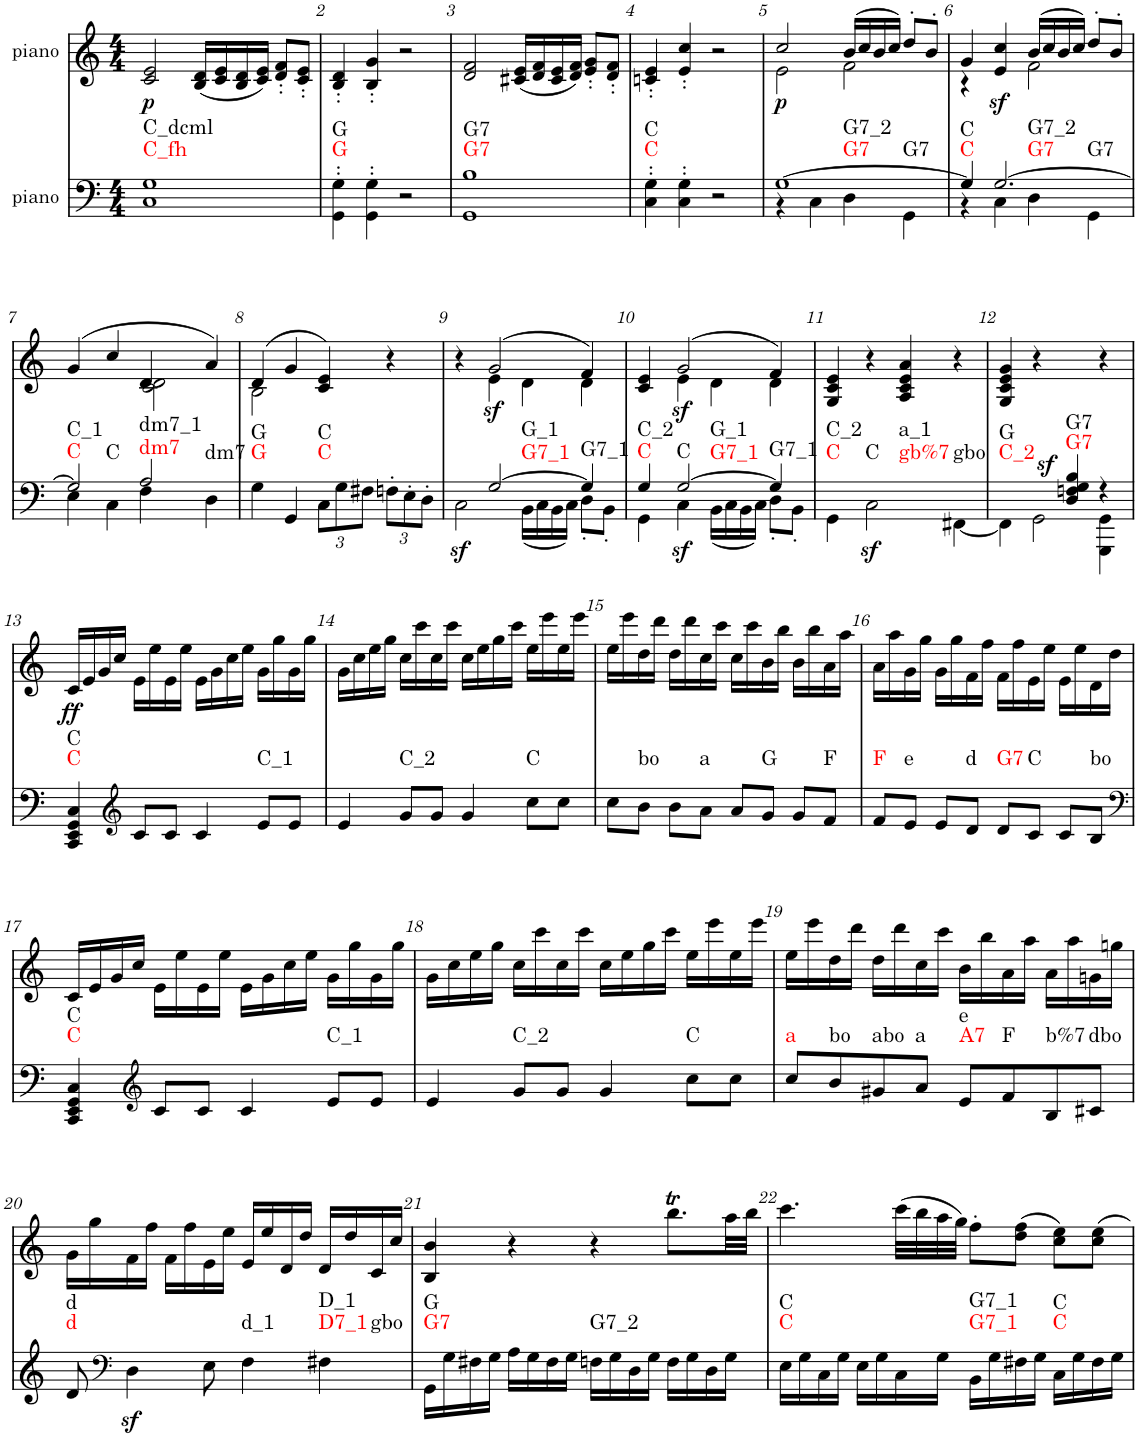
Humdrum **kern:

**kern	**dynam	**harte	**kern	**dynam
*part2	*part2	*part2	*part1	*part1
*staff2	*staff2	*	*staff1	*staff1
*I"piano	*	*	*I"piano	*
*I'Pno	*	*	*I'Pno	*
*clefF4	*	*	*clefG2	*
*k[]	*	*	*k[]	*
*M4/4	*	*	*M4/4	*
=1	=1	=1	=1	=1
!	!	!LO:H:n=1:kt=C_fh	!	!LO:DY:b
!	!	!LO:H:n=2:kt=C_dcml	!	!
1C 1G	.	N N	2c/ 2e/	p
.	.	.	(16B/ 16d/LL	.
.	.	.	16c/ 16e/	.
.	.	.	16B/ 16d/	.
.	.	.	16c/ 16e/JJ)	.
.	.	.	8d/' 8f/'L	.
.	.	.	8c/' 8e/'J	.
=2	=2	=2	=2	=2
!	!	!LO:H:n=1:kt=G	!	!
!	!	!LO:H:n=2:kt=G	!	!
4GG\' 4G\'	.	N N	4B/' 4d/'	.
4GG\' 4G\'	.	.	4B/' 4g/'	.
2r	.	.	2r	.
=3	=3	=3	=3	=3
!	!	!LO:H:n=1:kt=G7	!	!
!	!	!LO:H:n=2:kt=G7	!	!
1GG 1B	.	N N	2d/ 2f/	.
.	.	.	(16c#X/ 16e/LL	.
.	.	.	16d/ 16f/	.
.	.	.	16c#/ 16e/	.
.	.	.	16d/ 16f/JJ)	.
.	.	.	8e/' 8g/'L	.
.	.	.	8d/' 8f/'J	.
=4	=4	=4	=4	=4
!	!	!LO:H:n=1:kt=C	!	!
!	!	!LO:H:n=2:kt=C	!	!
4C\' 4G\'	.	N N	4cn/' 4e/'	.
4C\' 4G\'	.	.	4e/' 4cc/'	.
2r	.	.	2r	.
=5	=5	=5	=5	=5
*^	*	*	*^	*
!	!	!	!LO:H:n=1:kt=G7	!	!	!LO:DY:b
!	!	!	!LO:H:n=2:kt=G7_2	!	!	!
!	!	!	!LO:H:n=3:kt=G7	!	!	!
[1G	4r	.	N N N	2cc/	2e\	p
.	4C\	.	.	.	.	.
.	4D\	.	.	(16b/LL	2f\	.
.	.	.	.	16cc/	.	.
.	.	.	.	16b/	.	.
.	.	.	.	16cc/JJ)	.	.
.	4GG\	.	.	8dd'/L	.	.
.	.	.	.	8b'/J	.	.
=6	=6	=6	=6	=6	=6	=6
!	!	!	!LO:H:n=1:kt=C	!	!	!
!	!	!	!LO:H:n=2:kt=C	!	!	!
4G/]	4r	.	N N	4g/	4r	.
!	!	!	!LO:H:n=1:kt=G7	!	!	!LO:DY:b
!	!	!	!LO:H:n=2:kt=G7_2	!	!	!
!	!	!	!LO:H:n=3:kt=G7	!	!	!
[2.G/	4C\	.	N N N	4e/ 4cc/	4ryy	sf
.	4D\	.	.	(16b/LL	2f\	.
.	.	.	.	16cc/	.	.
.	.	.	.	16b/	.	.
.	.	.	.	16cc/JJ)	.	.
.	4GG\	.	.	8dd'/L	.	.
.	.	.	.	8b'/J	.	.
!!LO:LB:g=z	!!
=7	=7	=7	=7	=7	=7	=7
!	!	!	!LO:H:n=1:kt=C	!	!	!
!	!	!	!LO:H:n=2:kt=C_1	!	!	!
!	!	!	!LO:H:n=3:kt=C	!	!	!
2G/]	4E\	.	N N N	(4g/	2ryy	.
.	4C\	.	.	4cc/	.	.
!	!	!	!LO:H:n=1:kt=dm7	!	!	!
!	!	!	!LO:H:n=2:kt=dm7_1	!	!	!
!	!	!	!LO:H:n=3:kt=dm7	!	!	!
2A/	4F\	.	N N N	4d/	2c\ 2d\	.
.	4D\	.	.	4a/)	.	.
=8	=8	=8	=8	=8	=8	=8
!	!	!	!LO:H:n=1:kt=G	!	!	!
!	!	!	!LO:H:n=2:kt=G	!	!	!
*v	*v	*	*	*	*	*
4G\	.	N N	(4d/	2B\	.
4GG/	.	.	4g/	.	.
*Xbrackettup	*	*	*	*	*
!	!	!LO:H:n=1:kt=C	!	!	!
!	!	!LO:H:n=2:kt=C	!	!	!
12C\L	.	N N	4c/ 4e/)	2ryy	.
12G\	.	.	.	.	.
12F#X\J	.	.	.	.	.
12Fn'\L	.	.	4r	.	.
12E'\	.	.	.	.	.
12D'\J	.	.	.	.	.
=9	=9	=9	=9	=9	=9
*^	*	*	*	*	*
!	!	!LO:DY:b	!	!	!	!
4ryy	2C\	sf	.	4r	4ryy	.
!	!	!	!LO:H:n=1:kt=G7_1	!	!	!LO:DY:b
!	!	!	!LO:H:n=2:kt=G_1	!	!	!
[2G/	.	.	N N	(2g/	4e\	sf
.	(16BB\LL	.	.	.	4d\	.
.	16C\	.	.	.	.	.
.	16BB\	.	.	.	.	.
.	16C\JJ)	.	.	.	.	.
!	!	!	!LO:H:kt=G7_1	!	!	!
4G/]	8D'\L	.	N	4f/)	4d\	.
.	8BB'\J	.	.	.	.	.
=10	=10	=10	=10	=10	=10	=10
!	!	!	!LO:H:n=1:kt=C	!	!	!
!	!	!	!LO:H:n=2:kt=C_2	!	!	!
4G/	4GG\	.	N N	4c/ 4e/	4ryy	.
!	!	!LO:DY:b	!LO:H:n=1:kt=C	!	!	!LO:DY:b
!	!	!	!LO:H:n=2:kt=G7_1	!	!	!
!	!	!	!LO:H:n=3:kt=G_1	!	!	!
[2G/	4C\	sf	N N N	(2g/	4e\	sf
.	(16BB\LL	.	.	.	4d\	.
.	16C\	.	.	.	.	.
.	16BB\	.	.	.	.	.
.	16C\JJ)	.	.	.	.	.
!	!	!	!LO:H:kt=G7_1	!	!	!
4G/]	8D'\L	.	N	4f/)	4d\	.
.	8BB'\J	.	.	.	.	.
*	*	*	*	*v	*v	*
=11	=11	=11	=11	=11	=11
!	!	!	!LO:H:n=1:kt=C	!	!
!	!	!	!LO:H:n=2:kt=C_2	!	!
*v	*v	*	*	*	*
4GG\	.	N N	4G/ 4c/ 4e/	.
!	!LO:DY:b	!LO:H:n=1:kt=C	!	!
!	!	!LO:H:n=2:kt=gb%7	!	!
!	!	!LO:H:n=3:kt=a_1	!	!
2C\	sf	N N N	4r	.
.	.	.	4A/ 4c/ 4e/ 4a/	.
!	!	!LO:H:kt=gbo	!	!
[4FF#X\	.	N	4r	.
=12	=12	=12	=12	=12
*^	*	*	*	*
!	!	!	!LO:H:n=1:kt=C_2	!	!
!	!	!	!LO:H:n=2:kt=G	!	!
2ryy	4FF#\]	.	N N	4G/ 4c/ 4e/ 4g/	.
!	!	!LO:DY:a	!	!	!
.	2GG\	sf	.	4r	.
!	!	!	!LO:H:n=1:kt=G7	!	!
!	!	!	!LO:H:n=2:kt=G7	!	!
4D/ 4Fn/ 4G/ 4B/	.	.	N N	4ryy	.
4r	4GGG\ 4GG\	.	.	4r	.
!!LO:LB:g=z
=13	=13	=13	=13	=13	=13
!	!	!	!LO:H:n=1:kt=C	!	!LO:DY:b
!	!	!	!LO:H:n=2:kt=C	!	!
*v	*v	*	*	*	*
4CC/ 4EE/ 4GG/ 4C/	.	N N	16c/LL	ff
.	.	.	16e/	.
.	.	.	16g/	.
.	.	.	16cc/JJ	.
*clefG2	*	*	*	*
8c/L	.	.	16e\LL	.
.	.	.	16ee\	.
8c/J	.	.	16e\	.
.	.	.	16ee\JJ	.
4c/	.	.	16e\LL	.
.	.	.	16g\	.
.	.	.	16cc\	.
.	.	.	16ee\JJ	.
!	!	!LO:H:kt=C_1	!	!
8e/L	.	N	16g\LL	.
.	.	.	16gg\	.
8e/J	.	.	16g\	.
.	.	.	16gg\JJ	.
=14	=14	=14	=14	=14
4e/	.	.	16g\LL	.
.	.	.	16cc\	.
.	.	.	16ee\	.
.	.	.	16gg\JJ	.
!	!	!LO:H:kt=C_2	!	!
8g/L	.	N	16cc\LL	.
.	.	.	16ccc\	.
8g/J	.	.	16cc\	.
.	.	.	16ccc\JJ	.
4g/	.	.	16cc\LL	.
.	.	.	16ee\	.
.	.	.	16gg\	.
.	.	.	16ccc\JJ	.
!	!	!LO:H:kt=C	!	!
8cc\L	.	N	16ee\LL	.
.	.	.	16eee\	.
8cc\J	.	.	16ee\	.
.	.	.	16eee\JJ	.
=15	=15	=15	=15	=15
8cc\L	.	.	16ee\LL	.
.	.	.	16eee\	.
!	!	!LO:H:kt=bo	!	!
8b\J	.	N	16dd\	.
.	.	.	16ddd\JJ	.
8b\L	.	.	16dd\LL	.
.	.	.	16ddd\	.
!	!	!LO:H:kt=a	!	!
8a\J	.	N	16cc\	.
.	.	.	16ccc\JJ	.
8a/L	.	.	16cc\LL	.
.	.	.	16ccc\	.
!	!	!LO:H:kt=G	!	!
8g/J	.	N	16b\	.
.	.	.	16bb\JJ	.
8g/L	.	.	16b\LL	.
.	.	.	16bb\	.
!	!	!LO:H:kt=F	!	!
8f/J	.	N	16a\	.
.	.	.	16aa\JJ	.
=16	=16	=16	=16	=16
!	!	!LO:H:kt=F	!	!
8f/L	.	N	16a\LL	.
.	.	.	16aa\	.
!	!	!LO:H:kt=e	!	!
8e/J	.	N	16g\	.
.	.	.	16gg\JJ	.
8e/L	.	.	16g\LL	.
.	.	.	16gg\	.
!	!	!LO:H:kt=d	!	!
8d/J	.	N	16f\	.
.	.	.	16ff\JJ	.
!	!	!LO:H:kt=G7	!	!
8d/L	.	N	16f\LL	.
.	.	.	16ff\	.
!	!	!LO:H:kt=C	!	!
8c/J	.	N	16e\	.
.	.	.	16ee\JJ	.
8c/L	.	.	16e\LL	.
.	.	.	16ee\	.
!	!	!LO:H:kt=bo	!	!
8B/J	.	N	16d\	.
.	.	.	16dd\JJ	.
!!LO:LB:g=z
=17	=17	=17	=17	=17
*clefF4	*	*	*	*
!	!	!LO:H:n=1:kt=C	!	!
!	!	!LO:H:n=2:kt=C	!	!
4CC/ 4EE/ 4GG/ 4C/	.	N N	16c/LL	.
.	.	.	16e/	.
.	.	.	16g/	.
.	.	.	16cc/JJ	.
*clefG2	*	*	*	*
8c/L	.	.	16e\LL	.
.	.	.	16ee\	.
8c/J	.	.	16e\	.
.	.	.	16ee\JJ	.
4c/	.	.	16e\LL	.
.	.	.	16g\	.
.	.	.	16cc\	.
.	.	.	16ee\JJ	.
!	!	!LO:H:kt=C_1	!	!
8e/L	.	N	16g\LL	.
.	.	.	16gg\	.
8e/J	.	.	16g\	.
.	.	.	16gg\JJ	.
=18	=18	=18	=18	=18
4e/	.	.	16g\LL	.
.	.	.	16cc\	.
.	.	.	16ee\	.
.	.	.	16gg\JJ	.
!	!	!LO:H:kt=C_2	!	!
8g/L	.	N	16cc\LL	.
.	.	.	16ccc\	.
8g/J	.	.	16cc\	.
.	.	.	16ccc\JJ	.
4g/	.	.	16cc\LL	.
.	.	.	16ee\	.
.	.	.	16gg\	.
.	.	.	16ccc\JJ	.
!	!	!LO:H:kt=C	!	!
8cc\L	.	N	16ee\LL	.
.	.	.	16eee\	.
8cc\J	.	.	16ee\	.
.	.	.	16eee\JJ	.
=19	=19	=19	=19	=19
!	!	!LO:H:kt=a	!	!
8cc/L	.	N	16ee\LL	.
.	.	.	16eee\	.
!	!	!LO:H:kt=bo	!	!
8b/	.	N	16dd\	.
.	.	.	16ddd\JJ	.
!	!	!LO:H:kt=abo	!	!
8g#X/	.	N	16dd\LL	.
.	.	.	16ddd\	.
!	!	!LO:H:kt=a	!	!
8a/J	.	N	16cc\	.
.	.	.	16ccc\JJ	.
!	!	!LO:H:n=1:kt=A7	!	!
!	!	!LO:H:n=2:kt=e	!	!
8e/L	.	N N	16b\LL	.
.	.	.	16bb\	.
!	!	!LO:H:kt=F	!	!
8f/	.	N	16a\	.
.	.	.	16aa\JJ	.
!	!	!LO:H:kt=b%7	!	!
8B/	.	N	16a\LL	.
.	.	.	16aa\	.
!	!	!LO:H:kt=dbo	!	!
8c#X/J	.	N	16gn\	.
.	.	.	16ggn\JJ	.
!!LO:LB:g=z
=20	=20	=20	=20	=20
!	!	!LO:H:n=1:kt=d	!	!
!	!	!LO:H:n=2:kt=d	!	!
8d/	.	N N	16g\LL	.
.	.	.	16gg\	.
*clefF4	*	*	*	*
4Dz<\	.	.	16f\	.
.	.	.	16ff\JJ	.
.	.	.	16f\LL	.
.	.	.	16ff\	.
8E\	.	.	16e\	.
.	.	.	16ee\JJ	.
!	!	!LO:H:kt=d_1	!	!
4F\	.	N	16e/LL	.
.	.	.	16ee/	.
.	.	.	16d/	.
.	.	.	16dd/JJ	.
!	!	!LO:H:n=1:kt=D7_1	!	!
!	!	!LO:H:n=2:kt=D_1	!	!
!	!	!LO:H:n=3:kt=gbo	!	!
4F#X\	.	N N N	16d/LL	.
.	.	.	16dd/	.
.	.	.	16c/	.
.	.	.	16cc/JJ	.
=21	=21	=21	=21	=21
!	!	!LO:H:n=1:kt=G7	!	!
!	!	!LO:H:n=2:kt=G	!	!
16GG\LL	.	N N	4B/ 4b/	.
16G\	.	.	.	.
16F#X\	.	.	.	.
16G\JJ	.	.	.	.
16A\LL	.	.	4r	.
16G\	.	.	.	.
16F#\	.	.	.	.
16G\JJ	.	.	.	.
!	!	!LO:H:kt=G7_2	!	!
16Fn\LL	.	N	4r	.
16G\	.	.	.	.
16D\	.	.	.	.
16G\JJ	.	.	.	.
16F\LL	.	.	8.bbt\L	.
16G\	.	.	.	.
16D\	.	.	.	.
16G\JJ	.	.	32aa\LL	.
.	.	.	32bb\JJJ	.
=22	=22	=22	=22	=22
!	!	!LO:H:n=1:kt=C	!	!
!	!	!LO:H:n=2:kt=C	!	!
16E\LL	.	N N	4.ccc\	.
16G\	.	.	.	.
16C\	.	.	.	.
16G\JJ	.	.	.	.
16E\LL	.	.	.	.
16G\	.	.	.	.
16C\	.	.	(32ccc\LLL	.
.	.	.	32bb\	.
16G\JJ	.	.	32aa\	.
.	.	.	32gg\JJJ)	.
!	!	!LO:H:n=1:kt=G7_1	!	!
!	!	!LO:H:n=2:kt=G7_1	!	!
16BB\LL	.	N N	8ff'\L	.
16G\	.	.	.	.
16F#X\	.	.	(8dd\ 8ff\J	.
16G\JJ	.	.	.	.
!	!	!LO:H:n=1:kt=C	!	!
!	!	!LO:H:n=2:kt=C	!	!
16C\LL	.	N N	8cc\ 8ee\L)	.
16G\	.	.	.	.
16F#\	.	.	8cc\ 8ee\J	.
16G\JJ	.	.	.	.
=	=	=	=	=
*-	*-	*-	*-	*-
